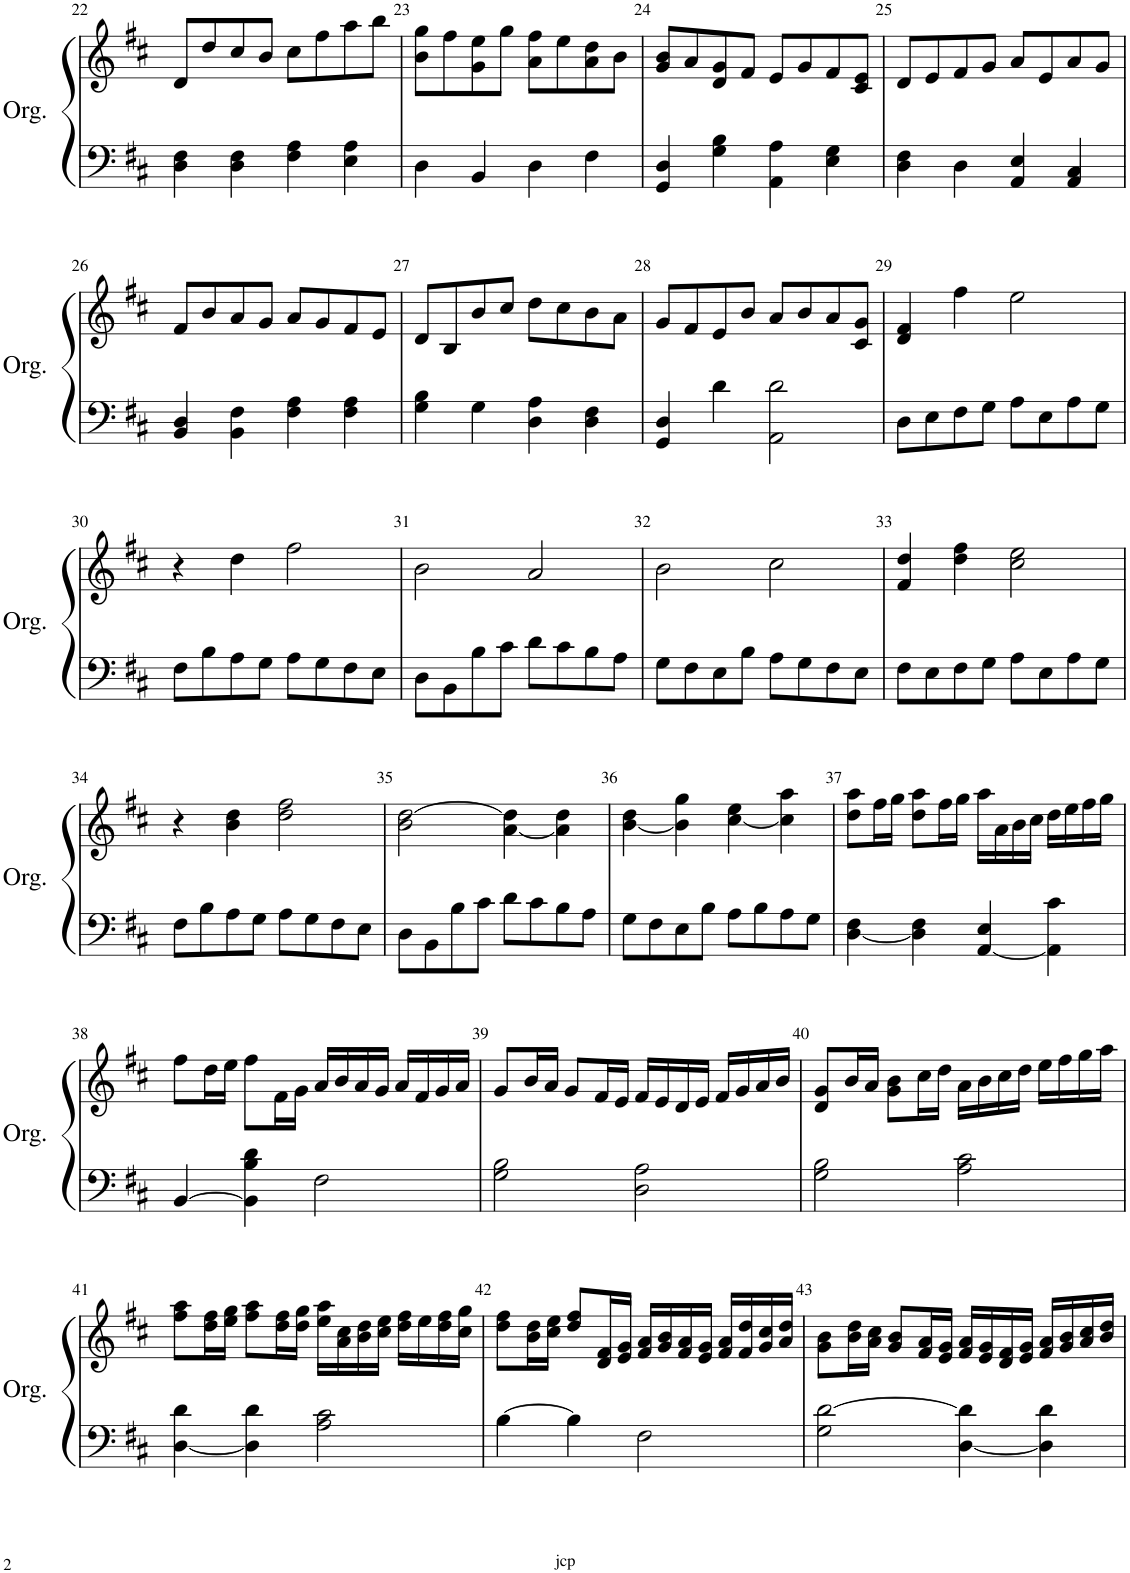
**kern	**kern
*part1	*part1
*staff2	*staff1
*I"Orgue à tuyaux	*
*I'Org.	*
!!LO:PB:g=z
*clefF4	*clefG2
*k[f#c#]	*k[f#c#]
*M4/4	*M4/4
=22	=22
4D\ 4F#\	8d/L
.	8dd/
4D\ 4F#\	8cc#/
.	8b/J
4F#\ 4A\	8cc#\L
.	8ff#\
4E\ 4A\	8aa\
.	8bb\J
=23	=23
4D\	8b\ 8gg\L
.	8ff#\
4BB/	8g\ 8ee\
.	8gg\J
4D\	8a\ 8ff#\L
.	8ee\
4F#\	8a\ 8dd\
.	8b\J
=24	=24
4GG/ 4D/	8g/ 8b/L
.	8a/
4G\ 4B\	8d/ 8g/
.	8f#/J
4AA\ 4A\	8e/L
.	8g/
4E\ 4G\	8f#/
.	8c#/ 8e/J
=25	=25
4D\ 4F#\	8d/L
.	8e/
4D\	8f#/
.	8g/J
4AA/ 4E/	8a/L
.	8e/
4AA/ 4C#/	8a/
.	8g/J
!!LO:LB:g=z
=26	=26
4BB/ 4D/	8f#/L
.	8b/
4BB\ 4F#\	8a/
.	8g/J
4F#\ 4A\	8a/L
.	8g/
4F#\ 4A\	8f#/
.	8e/J
=27	=27
4G\ 4B\	8d/L
.	8B/
4G\	8b/
.	8cc#/J
4D\ 4A\	8dd\L
.	8cc#\
4D\ 4F#\	8b\
.	8a\J
=28	=28
4GG/ 4D/	8g/L
.	8f#/
4d\	8e/
.	8b/J
2AA\ 2d\	8a/L
.	8b/
.	8a/
.	8c#/ 8g/J
=29	=29
8D\L	4d/ 4f#/
8E\	.
8F#\	4ff#\
8G\J	.
8A\L	2ee\
8E\	.
8A\	.
8G\J	.
!!LO:LB:g=z
=30	=30
8F#\L	4r
8B\	.
8A\	4dd\
8G\J	.
8A\L	2ff#\
8G\	.
8F#\	.
8E\J	.
=31	=31
8D\L	2b\
8BB\	.
8B\	.
8c#\J	.
8d\L	2a/
8c#\	.
8B\	.
8A\J	.
=32	=32
8G\L	2b\
8F#\	.
8E\	.
8B\J	.
8A\L	2cc#\
8G\	.
8F#\	.
8E\J	.
=33	=33
8F#\L	4f#/ 4dd/
8E\	.
8F#\	4dd\ 4ff#\
8G\J	.
8A\L	2cc#\ 2ee\
8E\	.
8A\	.
8G\J	.
!!LO:LB:g=z
=34	=34
8F#\L	4r
8B\	.
8A\	4b\ 4dd\
8G\J	.
8A\L	2dd\ 2ff#\
8G\	.
8F#\	.
8E\J	.
=35	=35
8D\L	2b\ [2dd\
8BB\	.
8B\	.
8c#\J	.
8d\L	[4a\ 4dd\]
8c#\	.
8B\	4a\] 4dd\
8A\J	.
=36	=36
8G\L	[4b\ 4dd\
8F#\	.
8E\	4b\] 4gg\
8B\J	.
8A\L	[4cc#\ 4ee\
8B\	.
8A\	4cc#\] 4aa\
8G\J	.
=37	=37
[4D\ 4F#\	8dd\ 8aa\L
.	16ff#\L
.	16gg\JJ
4D\] 4F#\	8dd\ 8aa\L
.	16ff#\L
.	16gg\JJ
[4AA/ 4E/	16aa\LL
.	16a\
.	16b\
.	16cc#\JJ
4AA\] 4c#\	16dd\LL
.	16ee\
.	16ff#\
.	16gg\JJ
!!LO:LB:g=z
=38	=38
[4BB/	8ff#\L
.	16dd\L
.	16ee\JJ
4BB\] 4B\ 4d\	8ff#\L
.	16f#\L
.	16g\JJ
2F#\	16a/LL
.	16b/
.	16a/
.	16g/JJ
.	16a/LL
.	16f#/
.	16g/
.	16a/JJ
=39	=39
2G\ 2B\	8g/L
.	16b/L
.	16a/JJ
.	8g/L
.	16f#/L
.	16e/JJ
2D\ 2A\	16f#/LL
.	16e/
.	16d/
.	16e/JJ
.	16f#/LL
.	16g/
.	16a/
.	16b/JJ
=40	=40
2G\ 2B\	8d/ 8g/L
.	16b/L
.	16a/JJ
.	8g\ 8b\L
.	16cc#\L
.	16dd\JJ
2A\ 2c#\	16a\LL
.	16b\
.	16cc#\
.	16dd\JJ
.	16ee\LL
.	16ff#\
.	16gg\
.	16aa\JJ
!!LO:LB:g=z
=41	=41
[4D\ 4d\	8ff#\ 8aa\L
.	16dd\ 16ff#\L
.	16ee\ 16gg\JJ
4D\] 4d\	8ff#\ 8aa\L
.	16dd\ 16ff#\L
.	16dd\ 16gg\JJ
2A\ 2c#\	16ee\ 16aa\LL
.	16a\ 16cc#\
.	16b\ 16dd\
.	16cc#\ 16ee\JJ
.	16dd\ 16ff#\LL
.	16ee\
.	16dd\ 16ff#\
.	16cc#\ 16gg\JJ
=42	=42
[4B\	8dd\ 8ff#\L
.	16b\ 16dd\L
.	16cc#\ 16ee\JJ
4B\]	8dd/ 8ff#/L
.	16d/ 16f#/L
.	16e/ 16g/JJ
2F#\	16f#/ 16a/LL
.	16g/ 16b/
.	16f#/ 16a/
.	16e/ 16g/JJ
.	16f#/ 16a/LL
.	16f#/ 16dd/
.	16g/ 16cc#/
.	16a/ 16dd/JJ
=43	=43
2G\ [2d\	8g\ 8b\L
.	16b\ 16dd\L
.	16a\ 16cc#\JJ
.	8g/ 8b/L
.	16f#/ 16a/L
.	16e/ 16g/JJ
[4D\ 4d\]	16f#/ 16a/LL
.	16e/ 16g/
.	16d/ 16f#/
.	16e/ 16g/JJ
4D\] 4d\	16f#/ 16a/LL
.	16g/ 16b/
.	16a/ 16cc#/
.	16b/ 16dd/JJ
=	=
*-	*-
